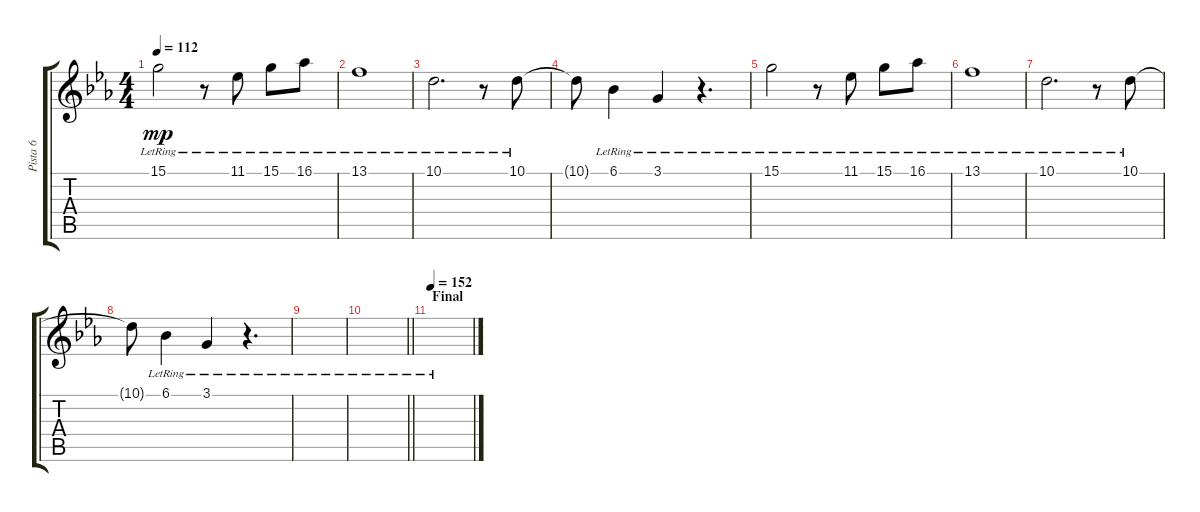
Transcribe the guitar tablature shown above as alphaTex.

\track ("Pista 6" "Pista 6") {instrument acousticgrandpiano}
\staff {score tabs}
\tuning (E4 B3 G3 D3 A2 E2) {hide}
\ts (4 4)
\tempo 112
\clef g2
\ks cminor
15.1{lr}.2{dy mp} r.8 11.1{lr}.8 15.1{lr}.8 16.1{lr}.8 |
13.1{lr}.1 |
10.1{lr}.2{d} r.8 10.1{lr}.8 |
10.1{t}.8 6.1{lr}.4 3.1{lr}.4 r.4{d} |
15.1{lr}.2 r.8 11.1{lr}.8 15.1{lr}.8 16.1{lr}.8 |
13.1{lr}.1 |
10.1{lr}.2{d} r.8 10.1{lr}.8 |
10.1{t}.8 6.1{lr}.4 3.1{lr}.4 r.4{d} |
|
\barLineRight lightlight
|
\section ("" "Final")
\tempo 152
